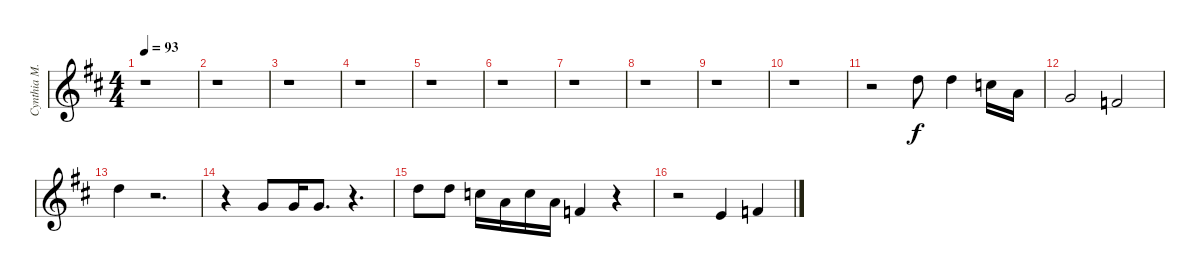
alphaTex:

\track ("Cynthia M. Douglas Vocals" "Cynthia M.") {instrument piccolo}
\staff {score}
\tuning (E4 B3 G3 D3 A2 E2) {hide}
\ts (4 4)
\tempo 93
\clef g2
\ks bminor
r.1{dy f} |
r.1 |
r.1 |
r.1 |
r.1 |
r.1 |
r.1 |
r.1 |
r.1 |
r.1 |
r.2 10.1.8{volume 12 instrument piccolo} 10.1.4 8.1.16 10.2.16 |
8.2.2{volume 8 instrument piccolo} 6.2.2 |
10.1.4 r.2{d} |
r.4 8.2.8{volume 6 instrument piccolo} 8.2.16 8.2.8{d} r.4{d} |
10.1.8 10.1.8 8.1.16 10.2.16 8.1.16 10.2.16 10.3.4 r.4 |
r.2 5.2.4 6.2.4
